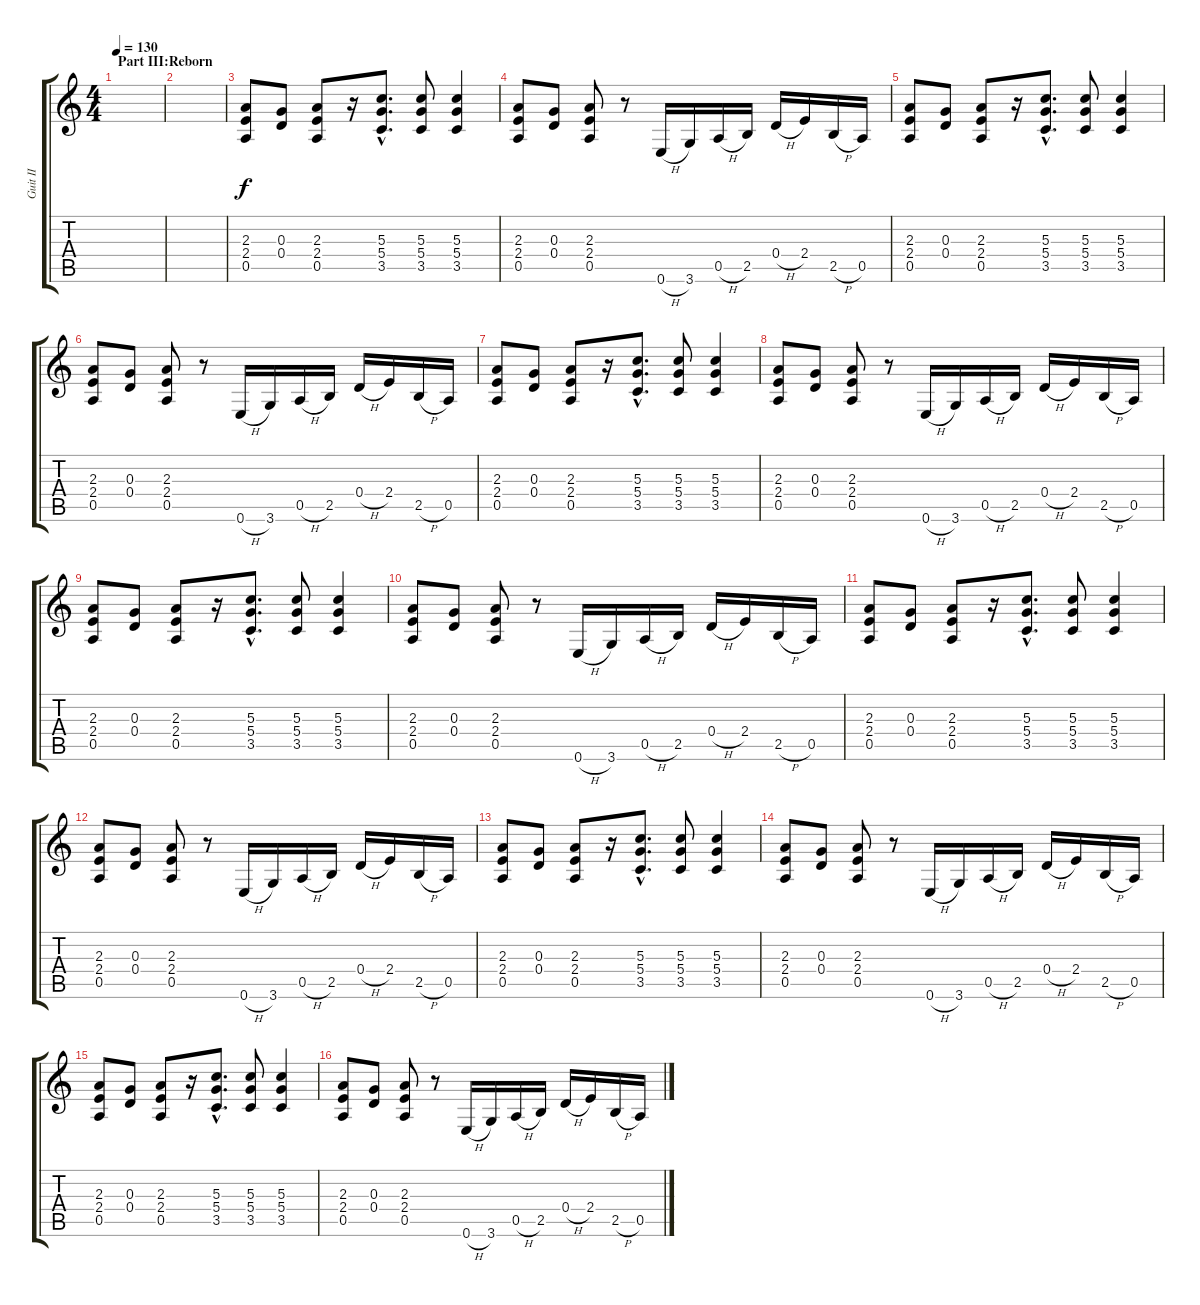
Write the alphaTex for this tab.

\track ("Guit II" "Guit II") {instrument overdrivenguitar}
\staff {score tabs}
\tuning (E4 B3 G3 D3 A2 E2) {hide}
\ts (4 4)
\section ("" "Part III:Reborn")
\tempo 130
\clef g2
\ks c
|
|
(2.3 2.4 0.5).8 (0.3 0.4).8 (2.3 2.4 0.5).8 r.16 (5.3{hac} 5.4{hac} 3.5{hac}).8{d} (5.3 5.4 3.5).8 (5.3 5.4 3.5).4 |
(2.3 2.4 0.5).8 (0.3 0.4).8 (2.3 2.4 0.5).8 r.8 0.6{h}.16 3.6.16 0.5{h}.16 2.5.16 0.4{h}.16 2.4.16 2.5{h}.16 0.5.16 |
(2.3 2.4 0.5).8 (0.3 0.4).8 (2.3 2.4 0.5).8 r.16 (5.3{hac} 5.4{hac} 3.5{hac}).8{d} (5.3 5.4 3.5).8 (5.3 5.4 3.5).4 |
(2.3 2.4 0.5).8 (0.3 0.4).8 (2.3 2.4 0.5).8 r.8 0.6{h}.16 3.6.16 0.5{h}.16 2.5.16 0.4{h}.16 2.4.16 2.5{h}.16 0.5.16 |
(2.3 2.4 0.5).8 (0.3 0.4).8 (2.3 2.4 0.5).8 r.16 (5.3{hac} 5.4{hac} 3.5{hac}).8{d} (5.3 5.4 3.5).8 (5.3 5.4 3.5).4 |
(2.3 2.4 0.5).8 (0.3 0.4).8 (2.3 2.4 0.5).8 r.8 0.6{h}.16 3.6.16 0.5{h}.16 2.5.16 0.4{h}.16 2.4.16 2.5{h}.16 0.5.16 |
(2.3 2.4 0.5).8 (0.3 0.4).8 (2.3 2.4 0.5).8 r.16 (5.3{hac} 5.4{hac} 3.5{hac}).8{d} (5.3 5.4 3.5).8 (5.3 5.4 3.5).4 |
(2.3 2.4 0.5).8 (0.3 0.4).8 (2.3 2.4 0.5).8 r.8 0.6{h}.16 3.6.16 0.5{h}.16 2.5.16 0.4{h}.16 2.4.16 2.5{h}.16 0.5.16 |
(2.3 2.4 0.5).8 (0.3 0.4).8 (2.3 2.4 0.5).8 r.16 (5.3{hac} 5.4{hac} 3.5{hac}).8{d} (5.3 5.4 3.5).8 (5.3 5.4 3.5).4 |
(2.3 2.4 0.5).8 (0.3 0.4).8 (2.3 2.4 0.5).8 r.8 0.6{h}.16 3.6.16 0.5{h}.16 2.5.16 0.4{h}.16 2.4.16 2.5{h}.16 0.5.16 |
(2.3 2.4 0.5).8 (0.3 0.4).8 (2.3 2.4 0.5).8 r.16 (5.3{hac} 5.4{hac} 3.5{hac}).8{d} (5.3 5.4 3.5).8 (5.3 5.4 3.5).4 |
(2.3 2.4 0.5).8 (0.3 0.4).8 (2.3 2.4 0.5).8 r.8 0.6{h}.16 3.6.16 0.5{h}.16 2.5.16 0.4{h}.16 2.4.16 2.5{h}.16 0.5.16 |
(2.3 2.4 0.5).8 (0.3 0.4).8 (2.3 2.4 0.5).8 r.16 (5.3{hac} 5.4{hac} 3.5{hac}).8{d} (5.3 5.4 3.5).8 (5.3 5.4 3.5).4 |
(2.3 2.4 0.5).8 (0.3 0.4).8 (2.3 2.4 0.5).8 r.8 0.6{h}.16 3.6.16 0.5{h}.16 2.5.16 0.4{h}.16 2.4.16 2.5{h}.16 0.5.16
